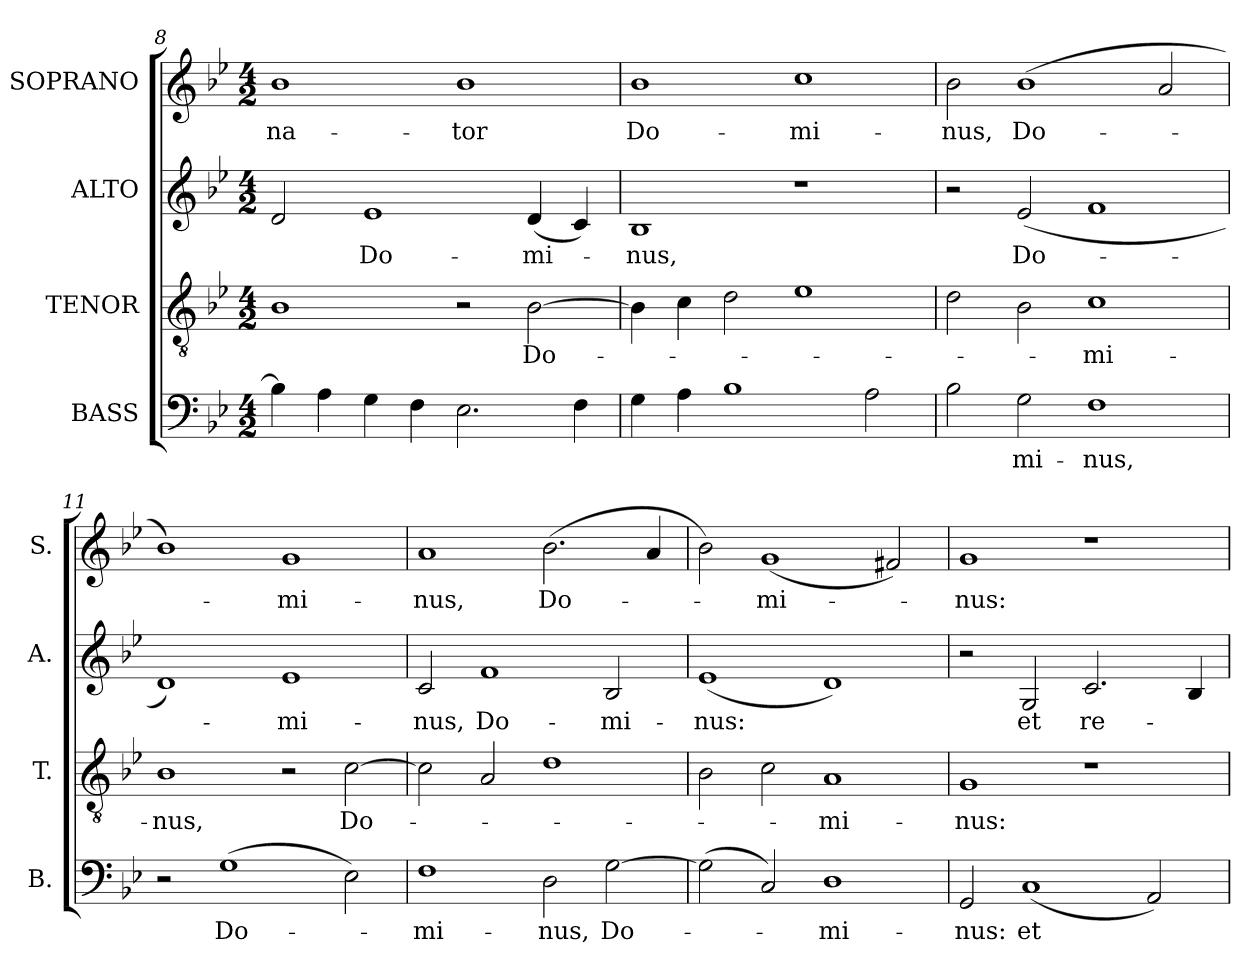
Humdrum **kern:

**kern	**text	**kern	**text	**kern	**text	**kern	**text
*part4	*part4	*part3	*part3	*part2	*part2	*part1	*part1
*staff4	*staff4	*staff3	*staff3	*staff2	*staff2	*staff1	*staff1
*I"BASS	*	*I"TENOR	*	*I"ALTO	*	*I"SOPRANO	*
*I'B.	*	*I'T.	*	*I'A.	*	*I'S.	*
!!LO:LB:g=z
*clefF4	*	*clefGv2	*	*clefG2	*	*clefG2	*
*	*	*ITrd7c12	*	*	*	*	*
*k[b-e-]	*	*k[b-e-]	*	*k[b-e-]	*	*k[b-e-]	*
*B-:	*	*B-:	*	*B-:	*	*B-:	*
*M4/2	*	*M4/2	*	*M4/2	*	*M4/2	*
=8	=8	=8	=8	=8	=8	=8	=8
!	!	!	!	!	!	!	!LO:LY:b:color=#000000
4B-i\]	.	1BB-i	.	2di/	.	1b-i	-na-
4Ai\	.	.	.	.	.	.	.
!	!	!	!	!	!LO:LY:b:color=#000000	!	!
4Gi\	.	.	.	1e-i	Do-	.	.
4Fi\	.	.	.	.	.	.	.
!	!	!	!	!	!	!	!LO:LY:b:color=#000000
2.E-i\	.	2r	.	.	.	1b-i	-tor
!	!	!	!LO:LY:b:color=#000000	!	!	!	!
!	!	!	!	!	!LO:LY:b:color=#000000	!	!
.	.	[2BB-i\	Do-	(4di/	-mi-	.	.
4Fi\	.	.	.	4ci/)	.	.	.
=9	=9	=9	=9	=9	=9	=9	=9
!	!	!	!	!	!LO:LY:b:color=#000000	!	!
!	!	!	!	!	!	!	!LO:LY:b:color=#000000
4Gi\	.	4BB-i\]	.	1B-i	-nus,	1b-i	Do-
4Ai\	.	4Ci\	.	.	.	.	.
1B-i	.	2Di\	.	.	.	.	.
!	!	!	!	!	!	!	!LO:LY:b:color=#000000
.	.	1E-i	.	1r	.	1cci	-mi-
2Ai\	.	.	.	.	.	.	.
=10	=10	=10	=10	=10	=10	=10	=10
!	!	!	!	!	!	!	!LO:LY:b:color=#000000
2B-i\	.	2Di\	.	2r	.	2b-i\	-nus,
!	!LO:LY:b:color=#000000	!	!	!	!	!	!
!	!	!	!	!	!LO:LY:b:color=#000000	!	!
!	!	!	!	!	!	!	!LO:LY:b:color=#000000
2Gi\	-mi-	2BB-i\	.	(2e-i/	Do-	(1b-i	Do-
!	!LO:LY:b:color=#000000	!	!	!	!	!	!
!	!	!	!LO:LY:b:color=#000000	!	!	!	!
1Fi	-nus,	1Ci	-mi-	1fi	.	.	.
.	.	.	.	.	.	2ai/	.
=11	=11	=11	=11	=11	=11	=11	=11
!	!	!	!LO:LY:b:color=#000000	!	!	!	!
2r	.	1BB-i	-nus,	1di)	.	1b-i)	.
!	!LO:LY:b:color=#000000	!	!	!	!	!	!
(1Gi	Do-	.	.	.	.	.	.
!	!	!	!	!	!LO:LY:b:color=#000000	!	!
!	!	!	!	!	!	!	!LO:LY:b:color=#000000
.	.	2r	.	1e-i	-mi-	1gi	-mi-
!	!	!	!LO:LY:b:color=#000000	!	!	!	!
2E-i\)	.	[2Ci\	Do-	.	.	.	.
=12	=12	=12	=12	=12	=12	=12	=12
!	!LO:LY:b:color=#000000	!	!	!	!	!	!
!	!	!	!	!	!LO:LY:b:color=#000000	!	!
!	!	!	!	!	!	!	!LO:LY:b:color=#000000
1Fi	-mi-	2Ci\]	.	2ci/	-nus,	1ai	-nus,
!	!	!	!	!	!LO:LY:b:color=#000000	!	!
.	.	2AAi/	.	1fi	Do-	.	.
!	!LO:LY:b:color=#000000	!	!	!	!	!	!
!	!	!	!	!	!	!	!LO:LY:b:color=#000000
2Di\	-nus,	1Di	.	.	.	(2.b-i\	Do-
!	!LO:LY:b:color=#000000	!	!	!	!	!	!
!	!	!	!	!	!LO:LY:b:color=#000000	!	!
[2Gi\	Do-	.	.	2B-i/	-mi-	.	.
.	.	.	.	.	.	4ai/	.
=13	=13	=13	=13	=13	=13	=13	=13
!	!	!	!	!	!LO:LY:b:color=#000000	!	!
(2Gi\]	.	2BB-i\	.	(1e-i	-nus:	2b-i\)	.
!	!	!	!	!	!	!	!LO:LY:b:color=#000000
2Ci/)	.	2Ci\	.	.	.	(1gi	-mi-
!	!LO:LY:b:color=#000000	!	!	!	!	!	!
!	!	!	!LO:LY:b:color=#000000	!	!	!	!
1Di	-mi-	1AAi	-mi-	1di)	.	.	.
.	.	.	.	.	.	2f#Xi/)	.
=14	=14	=14	=14	=14	=14	=14	=14
!	!LO:LY:b:color=#000000	!	!	!	!	!	!
!	!	!	!LO:LY:b:color=#000000	!	!	!	!
!	!	!	!	!	!	!	!LO:LY:b:color=#000000
2GGi/	-nus:	1GGi	-nus:	2r	.	1gi	-nus:
!	!LO:LY:b:color=#000000	!	!	!	!	!	!
!	!	!	!	!	!LO:LY:b:color=#000000	!	!
(1Ci	et	.	.	2Gi/	et	.	.
!	!	!	!	!	!LO:LY:b:color=#000000	!	!
.	.	1r	.	2.ci/	re-	1r	.
2AAi/)	.	.	.	.	.	.	.
.	.	.	.	4B-i/	.	.	.
=	=	=	=	=	=	=	=
*-	*-	*-	*-	*-	*-	*-	*-
